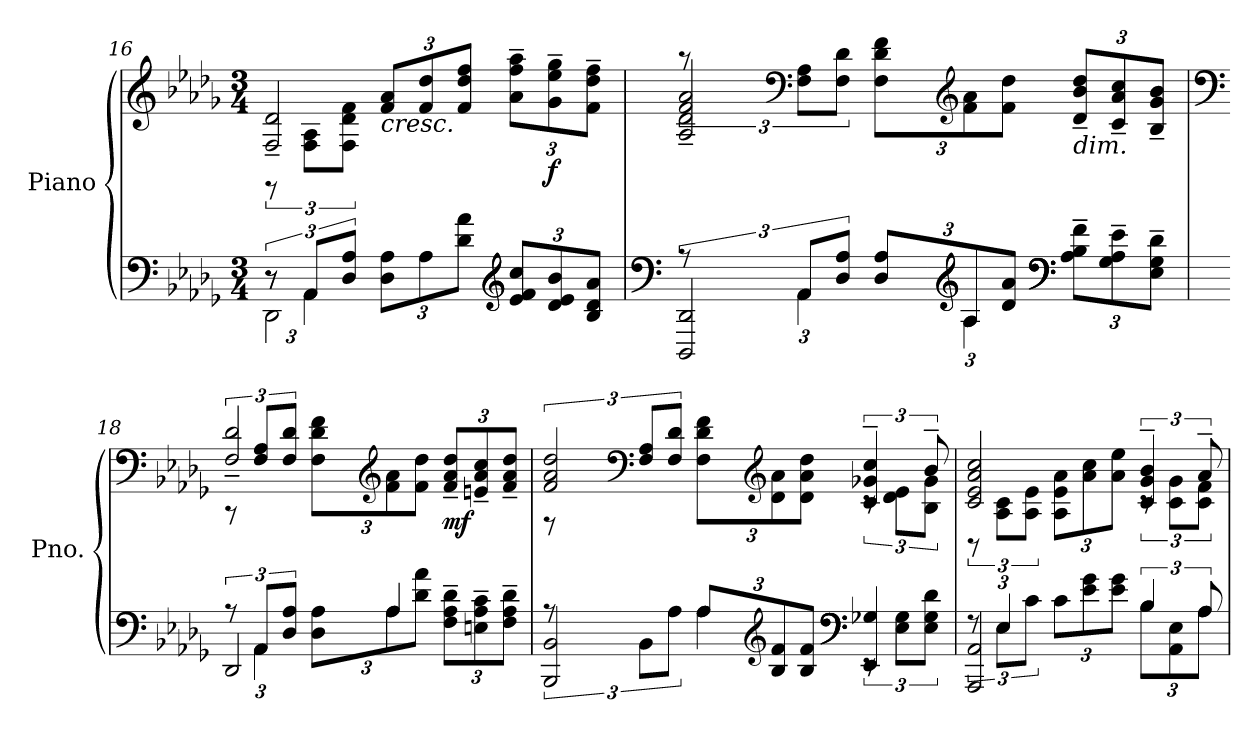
**kern	**kern	**dynam
*part1	*part1	*part1
*staff2	*staff1	*staff1/2
*I"Piano	*	*
*I'Pno.	*	*
*clefF4	*clefG2	*
*k[b-e-a-d-g-]	*k[b-e-a-d-g-]	*
*M3/4	*M3/4	*
=16	=16	=16
*^	*^	*
*	*^	*	*	*
12r	2DD-\	12r	12rEE	2F/~ 2d-/~	.
12AA-/L	.	6AA-\	12F\ 12A-\L	.	.
12D-/ 12A-/J	.	.	12F\ 12d-\ 12f\J	.	.
*Xbrackettup	*	*	*Xbrackettup	*	*
!	!	!	!LO:TX:b:i:t=cresc.	!	!
12D-\ 12A-\L	.	2ryy	12f/ 12a-/L	.	.
12A-\	.	.	12f/ 12dd-/	.	.
12d-\ 12a-\J	.	.	12f/ 12dd-/ 12ff/J	.	.
*clefG2	*	*	*	*	*
12e-/ 12f/ 12cc/L	4ryy	.	12a-\~ 12ff\~ 12aa-\~L	4ryy	.
!	!	!	!	!	!LO:DY:b
12d-/ 12e-/ 12b-/	.	.	12g-\~ 12ee-\~ 12gg-\~	.	f
12B-/ 12d-/ 12a-/J	.	.	12f\~ 12dd-\~ 12ff\~J	.	.
*v	*v	*v	*	*	*
!!LO:LB:g=z	!!
=17	=17	=17	=17
*clefF4	*	*	*
*brackettup	*brackettup	*	*
*^	*	*	*
*	*^	*	*	*
*	*	*^	*	*	*
12rA	12ryy	2DDD-/ 2DD-/	3ryy	12raa	2A-/~ 2d-/~ 2f/~ 2a-/~	.
*	*	*	*	*clefF4	*	*
12AA-/L	6AA-\	.	.	12F\ 12A-\L	.	.
12D-/ 12A-/J	.	.	.	12F\ 12d-\J	.	.
*Xbrackettup	*	*	*	*Xbrackettup	*	*
12D-/ 12A-/L	2ryy	.	.	12F\ 12d-\ 12f\L	.	.
*clefG2	*	*	*	*clefG2	*	*
12A-/	.	.	6A-\	12f\ 12a-\	.	.
12d-/ 12a-/J	.	.	.	12f\ 12dd-\J	.	.
*clefF4	*	*	*	*	*	*
!	!	!	!	!LO:TX:b:i:t=dim.	!	!
12A-\~ 12B-\~ 12f\~L	.	4ryy	4ryy	12d-/~ 12b-/~ 12dd-/~L	4ryy	.
12G-\~ 12A-\~ 12e-\~	.	.	.	12c/~ 12a-/~ 12cc/~	.	.
12E-\~ 12G-\~ 12d-\~J	.	.	.	12B-/~ 12g-/~ 12b-/~J	.	.
*v	*v	*v	*v	*	*	*
=18	=18	=18	=18
*	*clefF4	*	*
*brackettup	*brackettup	*	*
*^	*	*	*
*	*^	*	*	*
12rA	12ryy	2DD-/	12rCC	2F/~ 2d-/~	.
12AA-/L	6AA-\	.	12F/ 12A-/L	.	.
12D-/ 12A-/J	.	.	12F/ 12d-/J	.	.
*Xbrackettup	*	*	*Xbrackettup	*	*
12D-\ 12A-\L	12ryy	.	12F\ 12d-\ 12f\L	.	.
*	*	*	*clefG2	*	*
12A-\	4A-/	.	12f\ 12a-\	.	.
12d-\ 12a-\J	.	.	12f\ 12dd-\J	.	.
!	!	!	!	!	!LO:DY:b
12F\~ 12A-\~ 12d-\~L	.	4ryy	12f/~ 12a-/~ 12dd-/~L	4ryy	mf
12En\~ 12A-\~ 12c\~	6ryy	.	12en/~ 12a-/~ 12cc/~	.	.
12F\~ 12A-\~ 12d-\~J	.	.	12f/~ 12a-/~ 12dd-/~J	.	.
*	*	*	*v	*v	*
=19	=19	=19	=19	=19
*brackettup	*	*	*brackettup	*
*	*	*	*^	*
*	*	*	*	*^	*
12rA	4ryy	2BBB-/ 2BB-/	12rF	2ryy	2f/ 2a-/ 2dd-/	.
*	*	*	*clefF4	*	*	*
12BB-\L	.	.	12F/ 12A-/L	.	.	.
12A-\J	.	.	12F/ 12d-/J	.	.	.
*Xbrackettup	*	*	*Xbrackettup	*	*	*
12A-/L	4A-\	.	12F\ 12d-\ 12f\L	.	.	.
*clefG2	*	*	*clefG2	*	*	*
12B-/ 12f/	.	.	12d-\ 12a-\	.	.	.
12B-/ 12f/J	.	.	12d-\ 12a-\ 12dd-\J	.	.	.
*clefF4	*	*	*	*	*	*
*	*brackettup	*	*brackettup	*	*	*
4EE-/ 4G-X/	12rEE	4ryy	6c/~ 6g-X/~ 6cc/~	12rc	4ryy	.
.	12E-\ 12G-\L	.	.	12d-\ 12e-\L	.	.
.	12E-\ 12G-\ 12d-\J	.	12b-~/	12B-\ 12g-\J	.	.
!!LO:LB:g=z	!!	!!
=20	=20	=20	=20	=20	=20	=20
12rF	12ryy	2AAA-/ 2AA-/	12rBB	2ryy	2c/ 2e-/ 2a-/ 2cc/	.
12E-\L	6E-/	.	12A-\ 12c\L	.	.	.
12c\J	.	.	12A-\ 12e-\J	.	.	.
*Xbrackettup	*	*	*Xbrackettup	*	*	*
12c\L	4ryy	.	12A-\ 12e-\ 12a-\L	.	.	.
12e-\ 12g-\	.	.	12a-\ 12cc\	.	.	.
12e-\ 12g-\J	.	.	12a-\ 12ee-\J	.	.	.
*	*brackettup	*	*brackettup	*	*	*
12B-\L	6B-/	4ryy	6c/~ 6g-/~ 6b-/~	12rc	4ryy	.
12AA-\ 12E-\	.	.	.	12c\ 12g-\L	.	.
12A-\J	12A-/	.	12a-~/	12c\ 12f\J	.	.
*v	*v	*v	*	*	*	*
*	*v	*v	*v	*
=	=	=
*-	*-	*-
